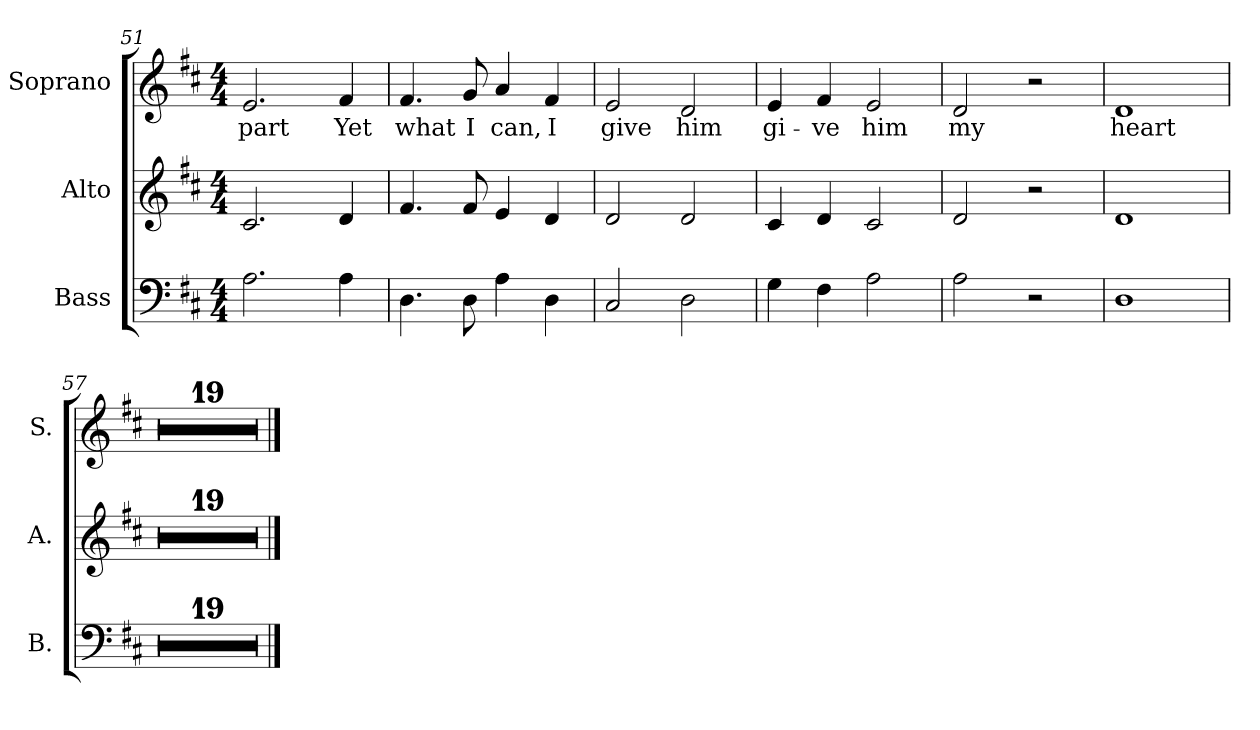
**kern	**kern	**kern	**text
*part3	*part2	*part1	*part1
*staff3	*staff2	*staff1	*staff1
*I"Bass	*I"Alto	*I"Soprano	*
*I'B.	*I'A.	*I'S.	*
*clefF4	*clefG2	*clefG2	*
*k[f#c#]	*k[f#c#]	*k[f#c#]	*
*M4/4	*M4/4	*M4/4	*
=51	=51	=51	=51
2.A\	2.c#/	2.e/	part
4A\	4d/	4f#/	Yet
=52	=52	=52	=52
4.D\	4.f#/	4.f#/	what
8D\	8f#/	8g/	I
4A\	4e/	4a/	can,
4D\	4d/	4f#/	I
=53	=53	=53	=53
2C#/	2d/	2e/	give
2D\	2d/	2d/	him
=54	=54	=54	=54
4G\	4c#/	4e/	gi-
4F#\	4d/	4f#/	-ve
2A\	2c#/	2e/	him
=55	=55	=55	=55
2A\	2d/	2d/	my
2r	2r	2r	.
!!LO:LB:g=z
=56	=56	=56	=56
1D	1d	1d	heart
=57	=57	=57	=57
1r	1r	1r	.
=58	=58	=58	=58
1r	1r	1r	.
=59	=59	=59	=59
1r	1r	1r	.
=60	=60	=60	=60
1r	1r	1r	.
=61	=61	=61	=61
1r	1r	1r	.
=62	=62	=62	=62
1r	1r	1r	.
=63	=63	=63	=63
1r	1r	1r	.
=64	=64	=64	=64
1r	1r	1r	.
=65	=65	=65	=65
1r	1r	1r	.
=66	=66	=66	=66
1r	1r	1r	.
=67	=67	=67	=67
1r	1r	1r	.
=68	=68	=68	=68
1r	1r	1r	.
=69	=69	=69	=69
1r	1r	1r	.
=70	=70	=70	=70
1r	1r	1r	.
=71	=71	=71	=71
1r	1r	1r	.
=72	=72	=72	=72
1r	1r	1r	.
!!LO:PB:g=z
=73	=73	=73	=73
1r	1r	1r	.
=74	=74	=74	=74
1r	1r	1r	.
=75	=75	=75	=75
1r	1r	1r	.
==	==	==	==
*-	*-	*-	*-
